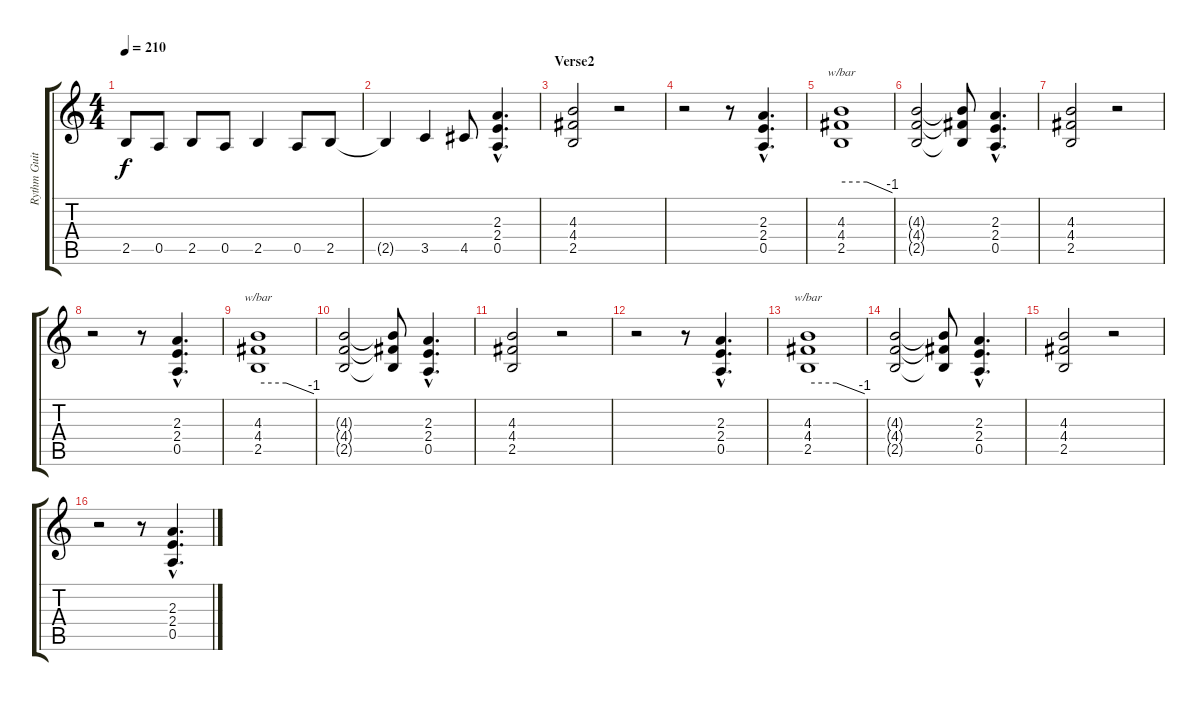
\track ("Rythm Guitar" "Rythm Guit") {instrument distortionguitar}
\staff {score tabs}
\tuning (E4 B3 G3 D3 A2 E2) {hide}
\ts (4 4)
\tempo 210
\clef g2
\ks c
2.5.8{dy f} 0.5.8 2.5.8 0.5.8 2.5.4 0.5.8 2.5.8 |
2.5{t}.4 3.5.4 4.5.8 (2.3{hac} 2.4{hac} 0.5{hac}).4{d} |
\section ("" "Verse2")
(4.3 4.4 2.5).2 r.2 |
r.2 r.8 (2.3{hac} 2.4{hac} 0.5{hac}).4{d} |
(4.3 4.4 2.5).1{tbe (custom default 0 0 30 0 60 -4)} |
(4.3{t} 4.4{t} 2.5{t}).2 (4.3{t} 4.4{t} 2.5{t}).8 (2.3{hac} 2.4{hac} 0.5{hac}).4{d} |
(4.3 4.4 2.5).2 r.2 |
r.2 r.8 (2.3{hac} 2.4{hac} 0.5{hac}).4{d} |
(4.3 4.4 2.5).1{tbe (custom default 0 0 30 0 60 -4)} |
(4.3{t} 4.4{t} 2.5{t}).2 (4.3{t} 4.4{t} 2.5{t}).8 (2.3{hac} 2.4{hac} 0.5{hac}).4{d} |
(4.3 4.4 2.5).2 r.2 |
r.2 r.8 (2.3{hac} 2.4{hac} 0.5{hac}).4{d} |
(4.3 4.4 2.5).1{tbe (custom default 0 0 30 0 60 -4)} |
(4.3{t} 4.4{t} 2.5{t}).2 (4.3{t} 4.4{t} 2.5{t}).8 (2.3{hac} 2.4{hac} 0.5{hac}).4{d} |
(4.3 4.4 2.5).2 r.2 |
r.2 r.8 (2.3{hac} 2.4{hac} 0.5{hac}).4{d}
